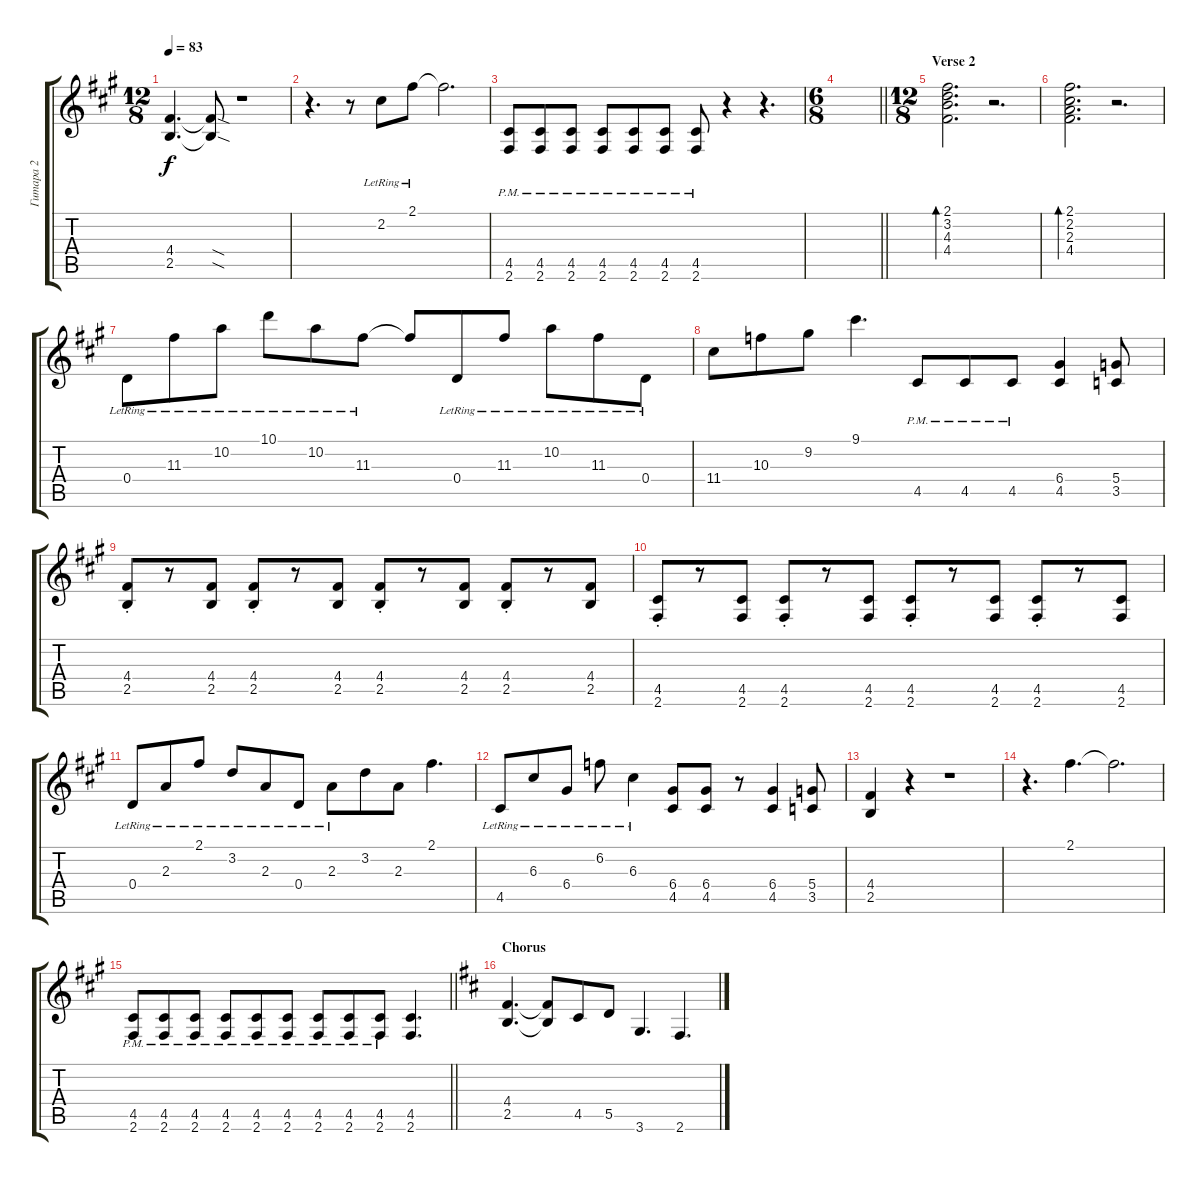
\track ("Гитара 2" "Гитара 2") {instrument electricguitarclean}
\staff {score tabs}
\tuning (E4 B3 G3 D3 A2 E2) {hide}
\ts (12 8)
\tempo 83
\clef g2
\ks f#minor
(4.4 2.5).4{d dy f} (4.4{sod t} 2.5{sod t}).8 r.1 |
r.4{d} r.8 2.2{lr}.8 2.1{lr}.8 2.1{t}.2{d} |
(4.5{pm} 2.6{pm}).8{volume 0 instrument distortionguitar} (4.5{pm} 2.6{pm}).8{volume 8} (4.5{pm} 2.6{pm}).8 (4.5{pm} 2.6{pm}).8 (4.5{pm} 2.6{pm}).8 (4.5{pm} 2.6{pm}).8 (4.5{pm} 2.6{pm}).8 r.4 r.4{d} |
\ts (6 8)
\barLineRight lightlight
|
\ts (12 8)
\section ("" "Verse 2")
(2.1 3.2 4.3 4.4).2{d bd 120 instrument electricguitarclean} r.2{d} |
(2.1 2.2 2.3 4.4).2{d bd 120} r.2{d} |
0.4{lr}.8 11.3{lr}.8 10.2{lr}.8 10.1{lr}.8 10.2{lr}.8 11.3{lr}.8 11.3{t}.8 0.4{lr}.8 11.3{lr}.8 10.2{lr}.8 11.3{lr}.8 0.4{lr}.8 |
11.4.8 10.3.8 9.2.8 9.1.4{d} 4.5{pm}.8 4.5{pm}.8 4.5{pm}.8 (6.4 4.5).4 (5.4 3.5).8 |
(4.4{st} 2.5{st}).8 r.8 (4.4 2.5).8 (4.4{st} 2.5{st}).8 r.8 (4.4 2.5).8 (4.4{st} 2.5{st}).8 r.8 (4.4 2.5).8 (4.4{st} 2.5{st}).8 r.8 (4.4 2.5).8 |
(4.5{st} 2.6{st}).8 r.8 (4.5 2.6).8 (4.5{st} 2.6{st}).8 r.8 (4.5 2.6).8 (4.5{st} 2.6{st}).8 r.8 (4.5 2.6).8 (4.5{st} 2.6{st}).8 r.8 (4.5 2.6).8 |
0.4{lr}.8 2.3{lr}.8 2.1{lr}.8 3.2{lr}.8 2.3{lr}.8 0.4{lr}.8 2.3{lr}.8 3.2.8 2.3.8 2.1.4{d} |
4.5{lr}.8 6.3{lr}.8 6.4{lr}.8 6.2{lr}.8 6.3{lr}.4 (6.4 4.5).8 (6.4 4.5).8 r.8 (6.4 4.5).4 (5.4 3.5).8 |
(4.4 2.5).4 r.4 r.1 |
r.4{d} 2.1.4{d} 2.1{t}.2{d} |
\barLineRight lightlight
(4.5{pm} 2.6{pm}).8{volume 4 instrument distortionguitar} (4.5{pm} 2.6{pm}).8{volume 8} (4.5{pm} 2.6{pm}).8 (4.5{pm} 2.6{pm}).8 (4.5{pm} 2.6{pm}).8 (4.5{pm} 2.6{pm}).8 (4.5{pm} 2.6{pm}).8 (4.5{pm} 2.6{pm}).8 (4.5{pm} 2.6{pm}).8 (4.5 2.6).4{d} |
\section ("" "Chorus")
\ks bminor
(4.4 2.5).4{d} (4.4{t} 2.5{t}).8 4.5.8 5.5.8 3.6.4{d} 2.6.4{d}
